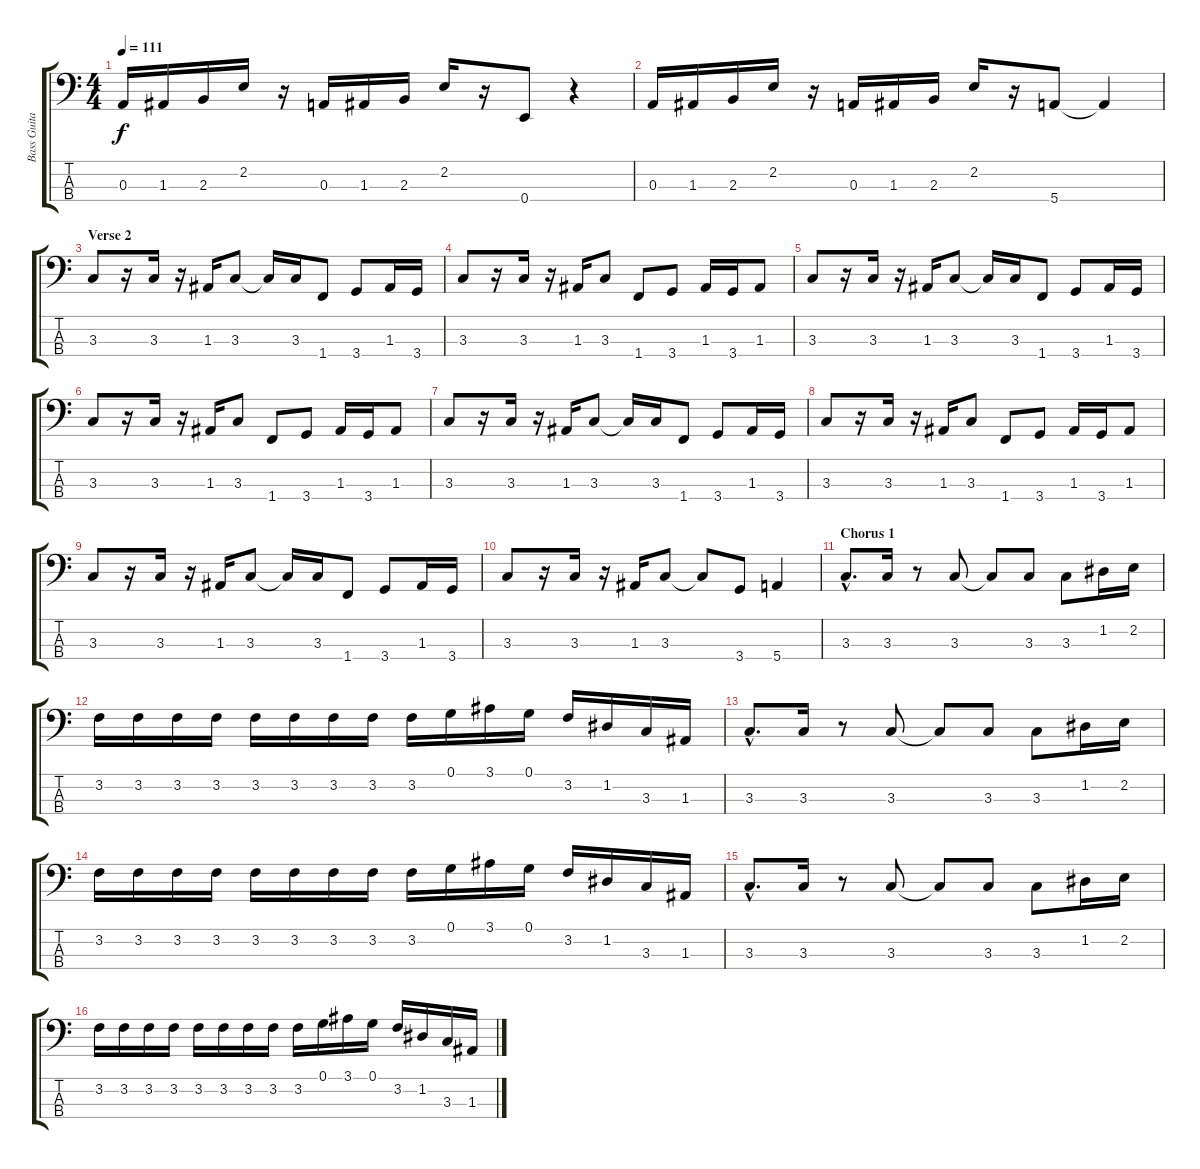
\track ("Bass Guitar" "Bass Guita") {instrument electricbassfinger}
\staff {score tabs}
\tuning (G2 D2 A1 E1) {hide}
\ts (4 4)
\tempo 111
\clef f4
\ks c
0.3.16{dy f} 1.3.16 2.3.16 2.2.16 r.16 0.3.16 1.3.16 2.3.16 2.2.16 r.16 0.4.8 r.4 |
0.3.16 1.3.16 2.3.16 2.2.16 r.16 0.3.16 1.3.16 2.3.16 2.2.16 r.16 5.4.8 5.4{t}.4 |
\section ("" "Verse 2")
3.3.8 r.16 3.3.16 r.16 1.3.16 3.3.8 3.3{t}.16 3.3.16 1.4.8 3.4.8 1.3.16 3.4.16 |
3.3.8 r.16 3.3.16 r.16 1.3.16 3.3.8 1.4.8 3.4.8 1.3.16 3.4.16 1.3.8 |
3.3.8 r.16 3.3.16 r.16 1.3.16 3.3.8 3.3{t}.16 3.3.16 1.4.8 3.4.8 1.3.16 3.4.16 |
3.3.8 r.16 3.3.16 r.16 1.3.16 3.3.8 1.4.8 3.4.8 1.3.16 3.4.16 1.3.8 |
3.3.8 r.16 3.3.16 r.16 1.3.16 3.3.8 3.3{t}.16 3.3.16 1.4.8 3.4.8 1.3.16 3.4.16 |
3.3.8 r.16 3.3.16 r.16 1.3.16 3.3.8 1.4.8 3.4.8 1.3.16 3.4.16 1.3.8 |
3.3.8 r.16 3.3.16 r.16 1.3.16 3.3.8 3.3{t}.16 3.3.16 1.4.8 3.4.8 1.3.16 3.4.16 |
3.3.8 r.16 3.3.16 r.16 1.3.16 3.3.8 3.3{t}.8 3.4.8 5.4.4 |
\section ("" "Chorus 1")
3.3{hac}.8{d} 3.3.16 r.8 3.3.8 3.3{t}.8 3.3.8 3.3.8 1.2.16 2.2.16 |
3.2.16 3.2.16 3.2.16 3.2.16 3.2.16 3.2.16 3.2.16 3.2.16 3.2.16 0.1.16 3.1.16 0.1.16 3.2.16 1.2.16 3.3.16 1.3.16 |
3.3{hac}.8{d} 3.3.16 r.8 3.3.8 3.3{t}.8 3.3.8 3.3.8 1.2.16 2.2.16 |
3.2.16 3.2.16 3.2.16 3.2.16 3.2.16 3.2.16 3.2.16 3.2.16 3.2.16 0.1.16 3.1.16 0.1.16 3.2.16 1.2.16 3.3.16 1.3.16 |
3.3{hac}.8{d} 3.3.16 r.8 3.3.8 3.3{t}.8 3.3.8 3.3.8 1.2.16 2.2.16 |
3.2.16 3.2.16 3.2.16 3.2.16 3.2.16 3.2.16 3.2.16 3.2.16 3.2.16 0.1.16 3.1.16 0.1.16 3.2.16 1.2.16 3.3.16 1.3.16
